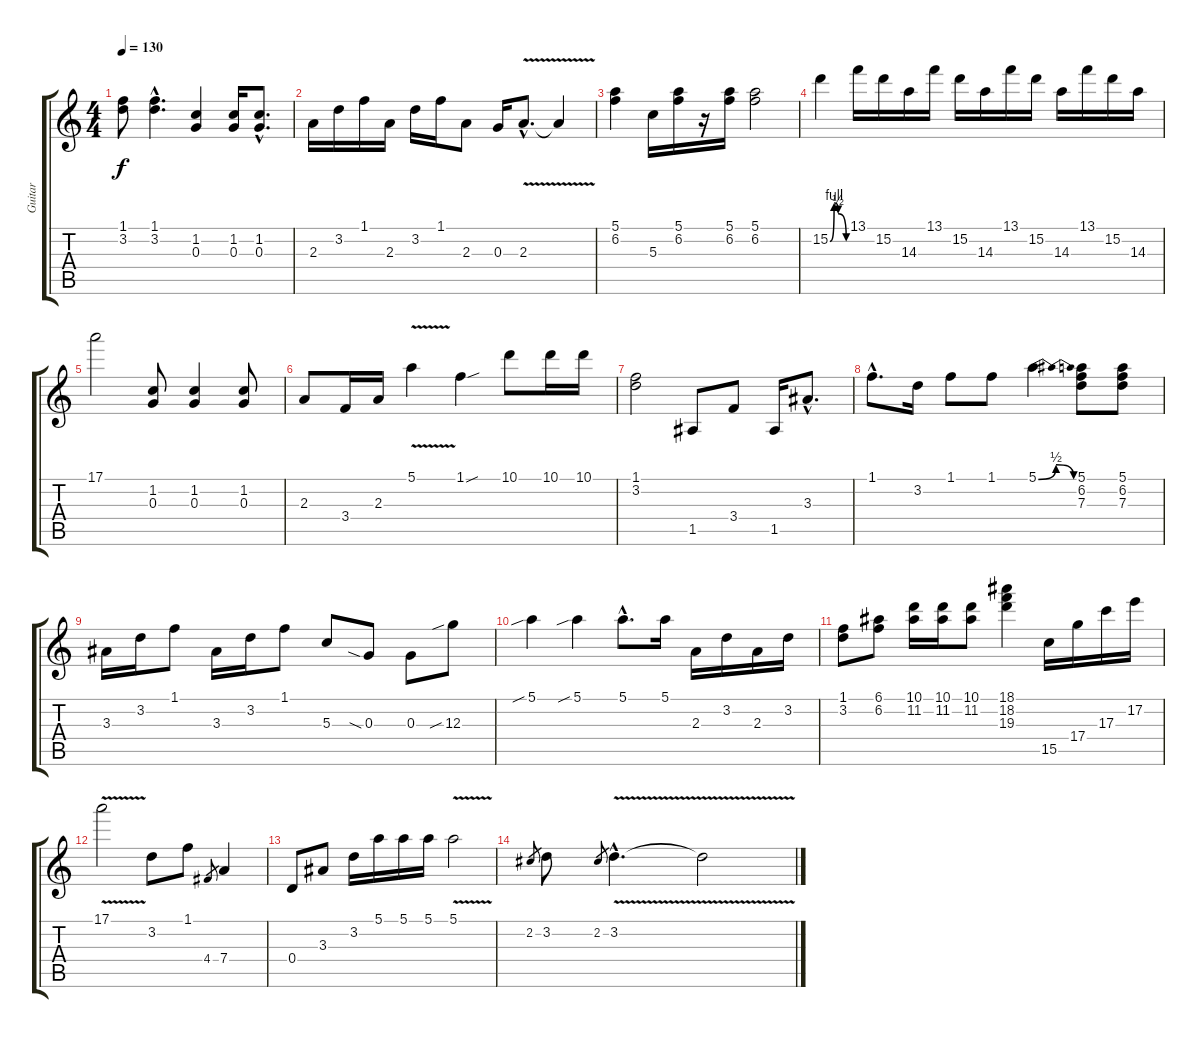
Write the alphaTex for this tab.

\track ("Guitar" "Guitar") {instrument overdrivenguitar}
\staff {score tabs}
\tuning (E4 B3 G3 D3 A2 E2) {hide}
\ts (4 4)
\tempo 130
\clef g2
\ks c
(1.1 3.2).8{dy f} (1.1{hac} 3.2{hac}).4{d} (1.2 0.3).4 (1.2 0.3).16 (1.2{hac} 0.3{hac}).8{d} |
2.3.16 3.2.16 1.1.16 2.3.16 3.2.16 1.1.16 2.3.8 0.3.16 2.3{v hac}.8{d} 2.3{t}.4 |
(5.1 6.2).4 5.3.16 (5.1 6.2).16 r.16 (5.1 6.2).16 (5.1 6.2).2 |
15.2{be (custom 0 0 15 4 30 2 60 0)}.4 13.1.16 15.2.16 14.3.16 13.1.16 15.2.16 14.3.16 13.1.16 15.2.16 14.3.16 13.1.16 15.2.16 14.3.16 |
17.1.2 (1.2 0.3).8 (1.2 0.3).4 (1.2 0.3).8 |
2.3.8 3.4.16 2.3.16 5.1{v}.4 1.1{sou}.4 10.1.8 10.1.16 10.1.16 |
(1.1 3.2).2 1.5.8 3.4.8 1.5.16 3.3{hac}.8{d} |
1.1{hac}.8{d} 3.2.16 1.1.8 1.1.8 5.1{be (bendrelease 0 0 30 2 30 2 60 0)}.4 (5.1 6.2 7.3).8 (5.1 6.2 7.3).8 |
3.3.16 3.2.16 1.1.8 3.3.16 3.2.16 1.1.8 5.3.8 0.3{sia}.8 0.3.8 12.3{sib}.8 |
5.1{sib}.4 5.1{sib}.4 5.1{hac}.8{d} 5.1.16 2.3.16 3.2.16 2.3.16 3.2.16 |
(1.1 3.2).8 (6.1 6.2).8 (10.1 11.2).16 (10.1 11.2).16 (10.1 11.2).8 (18.1 18.2 19.3).4 15.5.16 17.4.16 17.3.16 17.2.16 |
17.1{v}.2 3.2.8 1.1.8 4.4.8{gr} 7.4.4 |
0.4.8 3.3.8 3.2.16 5.1.16 5.1.16 5.1.16 5.1{v}.2 |
2.2.8{gr} 3.2.8 2.2.8{gr} 3.2{v hac}.4{d} 3.2{t}.2
